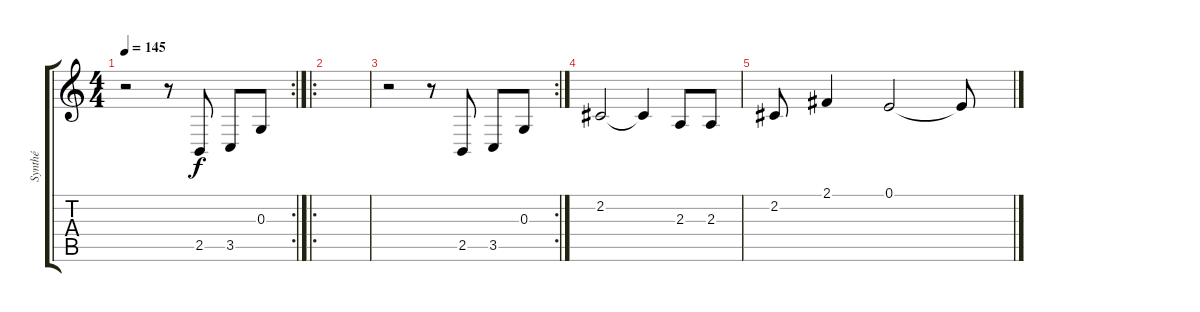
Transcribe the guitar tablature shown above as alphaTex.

\track ("Synthé" "Synthé") {instrument lead1square}
\staff {score tabs}
\tuning (E4 B3 G3 D3 A2 E2) {hide}
\rc 2
\ts (4 4)
\tempo 145
\clef g2
\ks c
r.2{dy f} r.8 2.5.8 3.5.8 0.3.8 |
\ro
|
\rc 2
r.2 r.8 2.5.8 3.5.8 0.3.8 |
2.2.2 2.2{t}.4 2.3.8 2.3.8 |
2.2.8 2.1.4 0.1.2 0.1{t}.8
